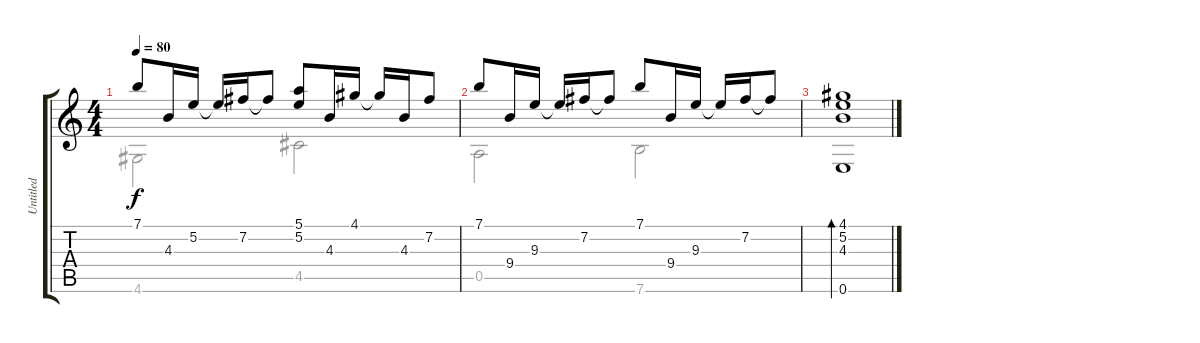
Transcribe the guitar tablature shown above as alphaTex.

\track ("Untitled" "Untitled") {instrument acousticguitarnylon}
\staff {score tabs}
\tuning (E4 B3 G3 D3 A2 E2) {hide}
\voice
\ts (4 4)
\tempo 80
\clef g2
\ks c
7.1.8{dy f} 4.3.16 5.2.16 5.2{t}.16 7.2.16 7.2{t}.8 (5.1 5.2).8 4.3.16 4.1.16 4.1{t}.16 4.3.16 7.2.8 |
7.1.8 9.4.16 9.3.16 9.3{t}.16 7.2.16 7.2{t}.8 7.1.8 9.4.16 9.3.16 9.3{t}.16 7.2.16 7.2{t}.8 |
(4.1 5.2 4.3 0.6).1{bd 480}
\voice
\clef g2
\ottava regular
\simile none
\ks c
4.6.2{dy f} 4.5.2 |
0.5.2 7.6.2 |
